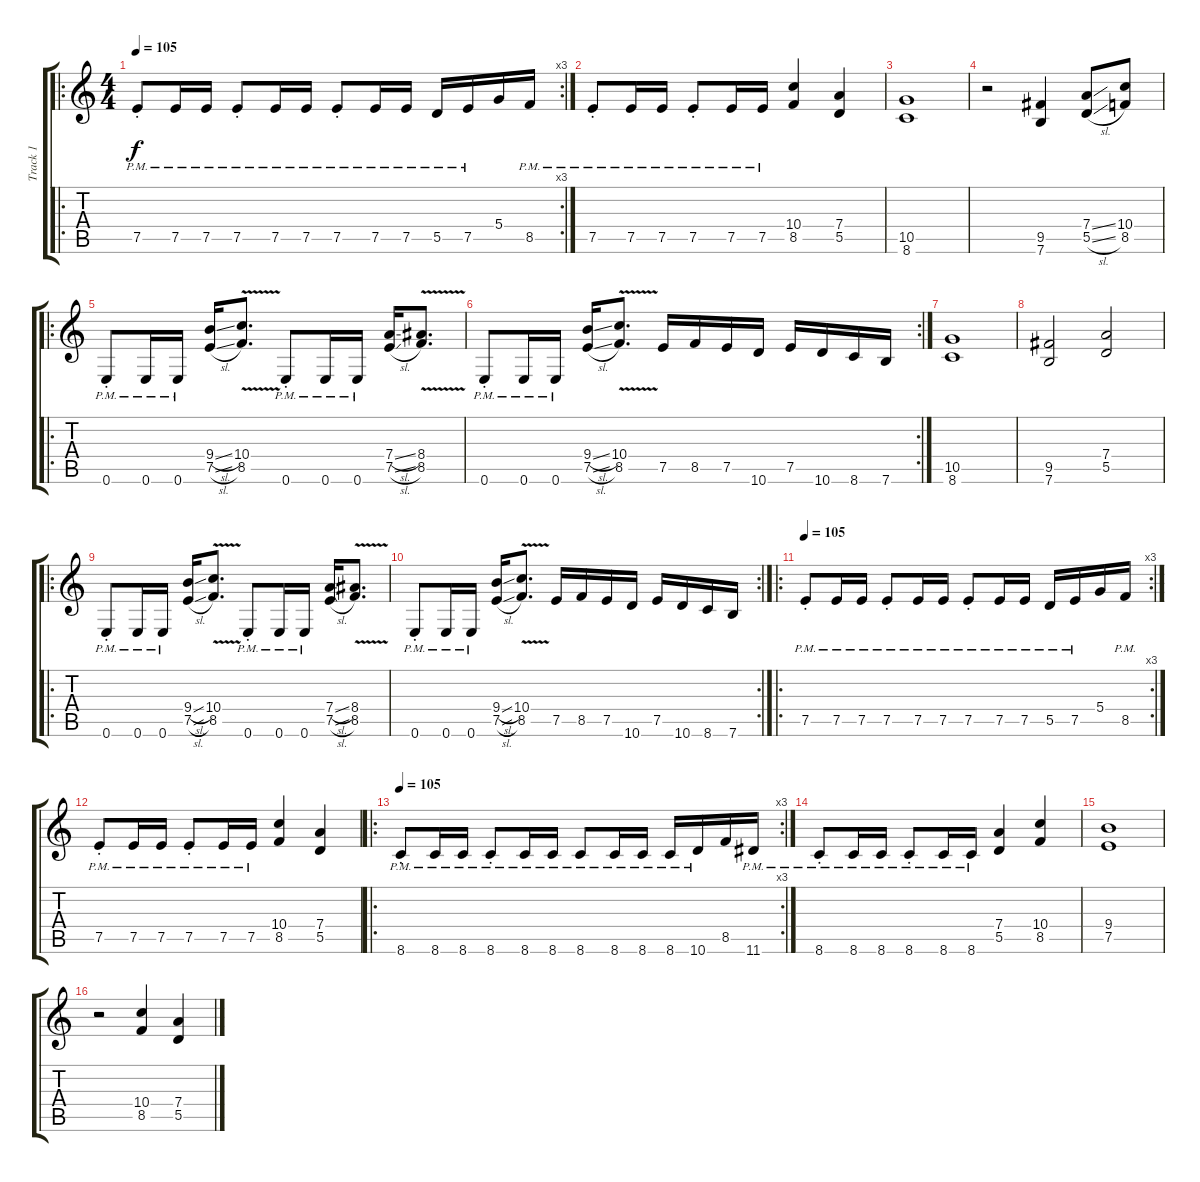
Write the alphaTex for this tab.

\track ("Track 1" "Track 1") {instrument distortionguitar}
\staff {score tabs}
\tuning (E4 B3 G3 D3 A2 E2) {hide}
\ro
\rc 3
\ts (4 4)
\tempo 105
\clef g2
\ks c
7.5{pm st}.8{dy f} 7.5{pm}.16 7.5{pm}.16 7.5{pm st}.8 7.5{pm}.16 7.5{pm}.16 7.5{pm st}.8 7.5{pm}.16 7.5{pm}.16 5.5{pm}.16 7.5{pm}.16 5.4.16 8.5{pm}.16 |
7.5{pm st}.8 7.5{pm}.16 7.5{pm}.16 7.5{pm st}.8 7.5{pm}.16 7.5{pm}.16 (10.4 8.5).4 (7.4 5.5).4 |
(10.5 8.6).1 |
r.2 (9.5 7.6).4 (7.4{ss} 5.5{sl}).8 (10.4 8.5).8 |
\ro
0.6{pm st}.8 0.6{pm}.16 0.6{pm}.16 (9.4{sl} 7.5{sl}).16 (10.4 8.5{v}).8{d} 0.6{pm st}.8 0.6{pm}.16 0.6{pm}.16 (7.4{sl} 7.5{sl}).16 (8.4 8.5{v}).8{d} |
\rc 2
0.6{pm st}.8 0.6{pm}.16 0.6{pm}.16 (9.4{sl} 7.5{sl}).16 (10.4 8.5{v}).8{d} 7.5.16 8.5.16 7.5.16 10.6.16 7.5.16 10.6.16 8.6.16 7.6.16 |
(10.5 8.6).1 |
(9.5 7.6).2 (7.4 5.5).2 |
\ro
0.6{pm st}.8 0.6{pm}.16 0.6{pm}.16 (9.4{sl} 7.5{sl}).16 (10.4 8.5{v}).8{d} 0.6{pm st}.8 0.6{pm}.16 0.6{pm}.16 (7.4{sl} 7.5{sl}).16 (8.4 8.5{v}).8{d} |
\rc 2
0.6{pm st}.8 0.6{pm}.16 0.6{pm}.16 (9.4{sl} 7.5{sl}).16 (10.4 8.5{v}).8{d} 7.5.16 8.5.16 7.5.16 10.6.16 7.5.16 10.6.16 8.6.16 7.6.16 |
\ro
\rc 3
\tempo 105
7.5{pm st}.8 7.5{pm}.16 7.5{pm}.16 7.5{pm st}.8 7.5{pm}.16 7.5{pm}.16 7.5{pm st}.8 7.5{pm}.16 7.5{pm}.16 5.5{pm}.16 7.5{pm}.16 5.4.16 8.5{pm}.16 |
7.5{pm st}.8 7.5{pm}.16 7.5{pm}.16 7.5{pm st}.8 7.5{pm}.16 7.5{pm}.16 (10.4 8.5).4 (7.4 5.5).4 |
\ro
\rc 3
\tempo 105
8.6{pm st}.8 8.6{pm}.16 8.6{pm}.16 8.6{pm st}.8 8.6{pm}.16 8.6{pm}.16 8.6{pm}.8 8.6{pm}.16 8.6{pm}.16 8.6{pm}.16 10.6{pm}.16 8.5.16 11.6{pm}.16 |
8.6{pm st}.8 8.6{pm}.16 8.6{pm}.16 8.6{pm st}.8 8.6{pm}.16 8.6{pm}.16 (7.4 5.5).4 (10.4 8.5).4 |
(9.4 7.5).1 |
r.2 (10.4 8.5).4 (7.4 5.5).4
